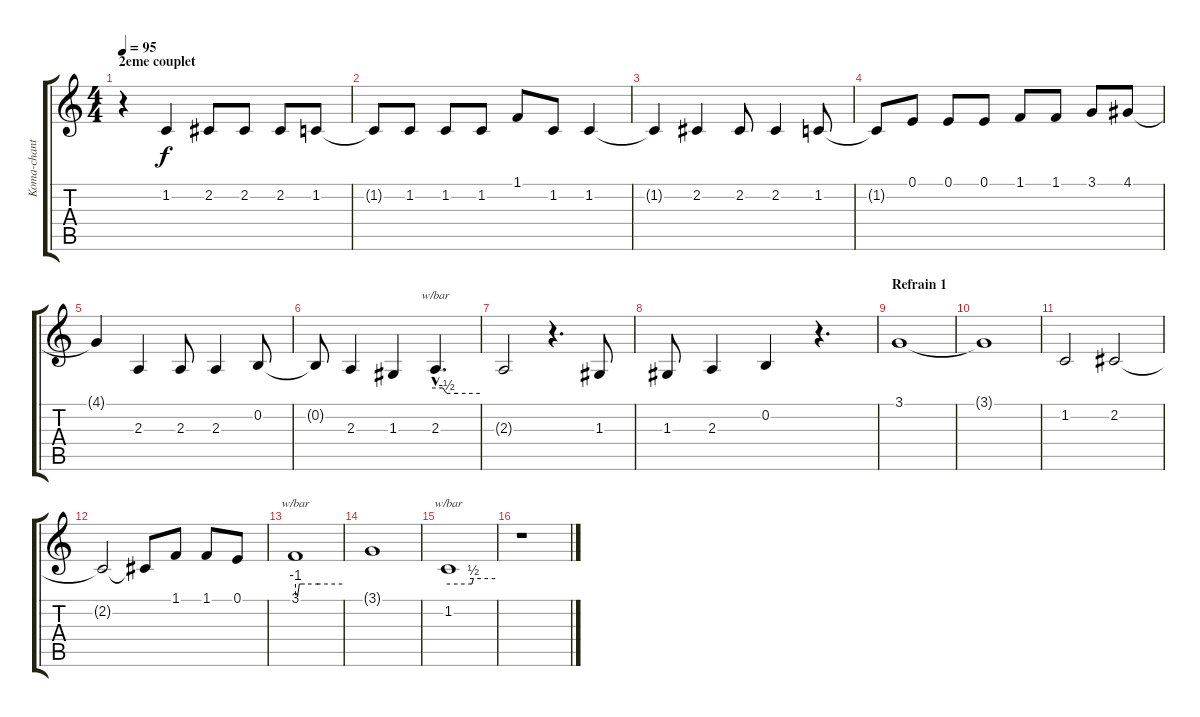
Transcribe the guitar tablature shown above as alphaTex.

\track ("Koma-chant" "Koma-chant") {instrument violin}
\staff {score tabs}
\tuning (E4 B3 G3 D3 A2 E2) {hide}
\ts (4 4)
\section ("" "2eme couplet")
\tempo 95
\clef g2
\ks c
r.4{dy f} 1.2.4 2.2.8 2.2.8 2.2.8 1.2.8 |
1.2{t}.8 1.2.8 1.2.8 1.2.8 1.1.8 1.2.8 1.2.4 |
1.2{t}.4 2.2.4 2.2.8 2.2.4 1.2.8 |
1.2{t}.8 0.1.8 0.1.8 0.1.8 1.1.8 1.1.8 3.1.8 4.1.8 |
4.1{t}.4 2.3.4 2.3.8 2.3.4 0.2.8 |
0.2{t}.8 2.3.4 1.3.4 2.3{hac}.4{d tbe (custom default 0 0 10 0 15 -2 30 -2 60 -2)} |
2.3{t}.2 r.4{d} 1.3.8 |
1.3.8 2.3.4 0.2.4 r.4{d} |
\section ("" "Refrain 1")
3.1.1{volume 16} |
3.1{t}.1 |
1.2.2 2.2.2 |
2.2{t}.2 2.2{t}.8 1.1.8 1.1.8 0.1.8 |
3.1.1{tbe (custom default 0 -4 3 -4 5 0 7 0 10 0 12 0 30 0 60 0)} |
3.1{t}.1 |
1.2.1{tbe (custom default 0 0 30 0 32 2 60 2)} |
r.1
